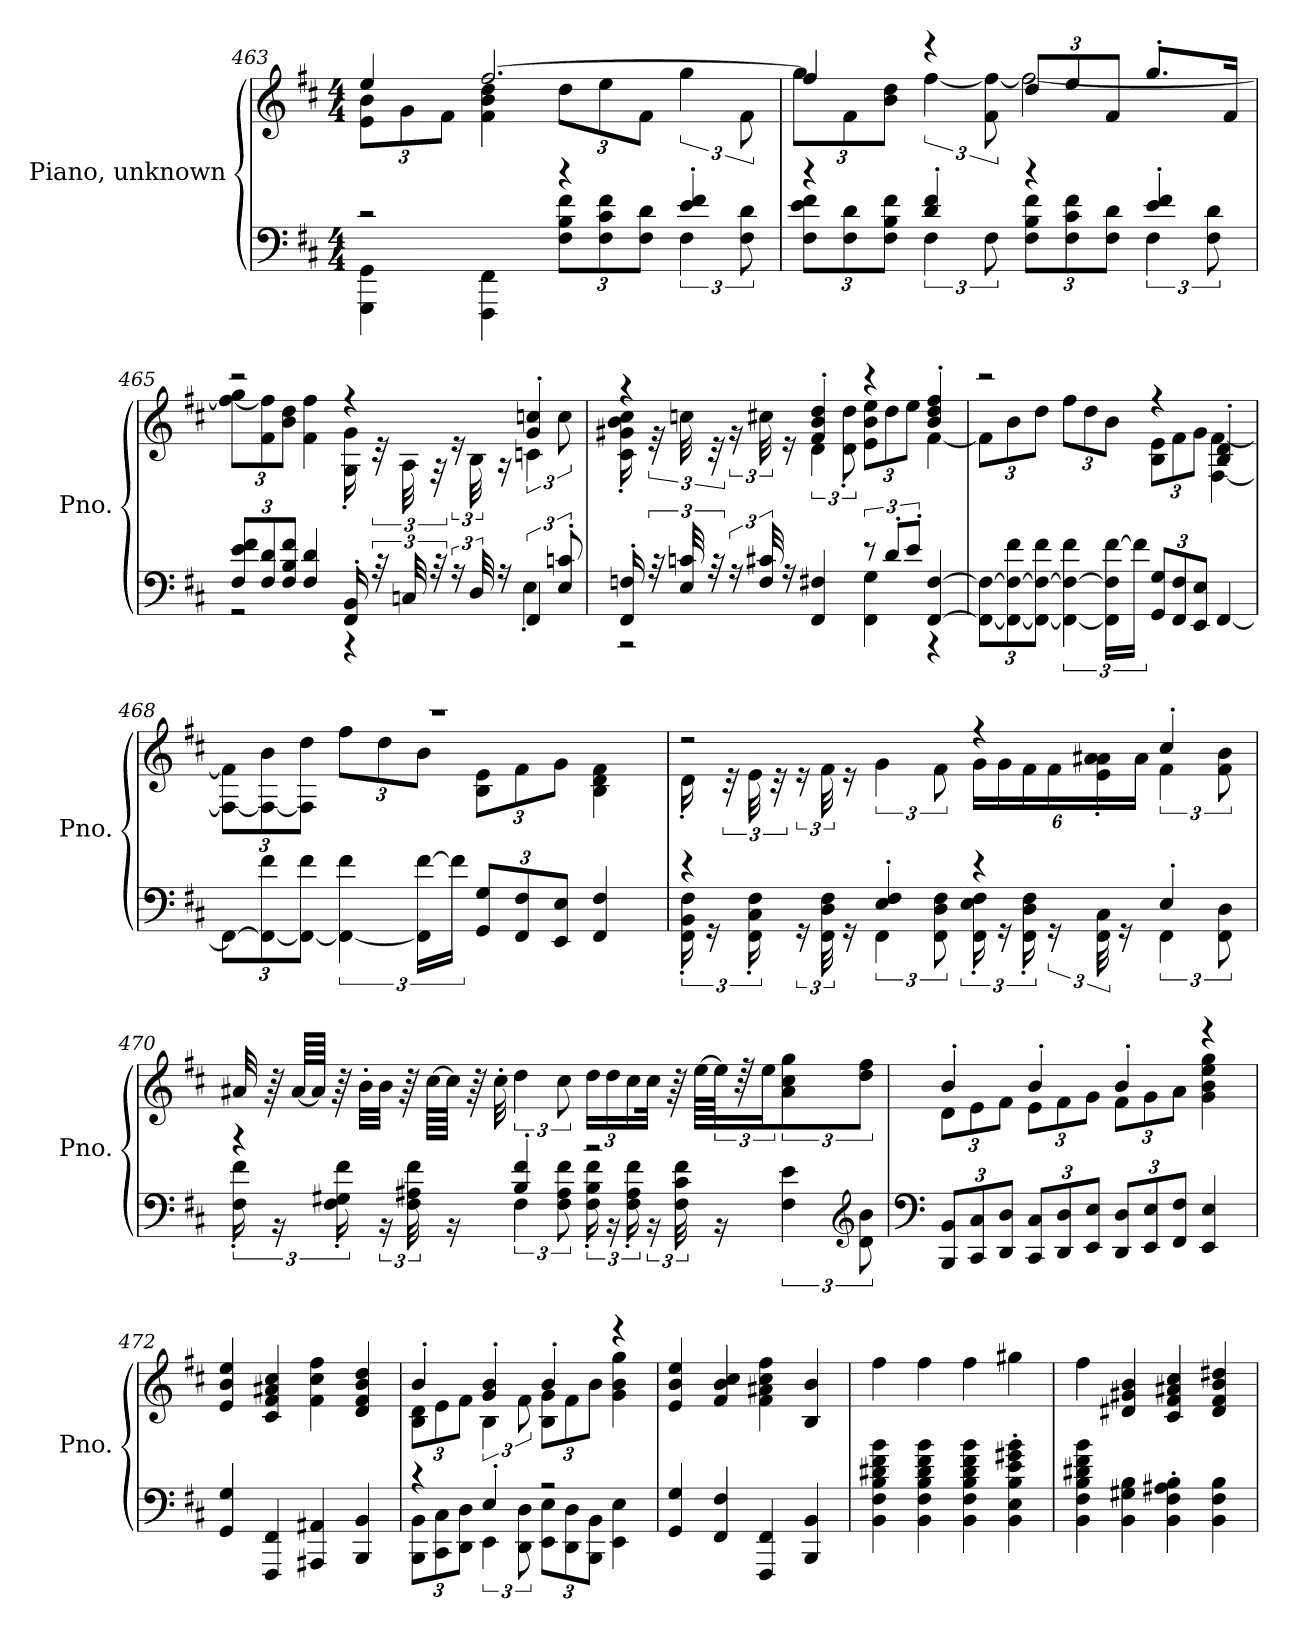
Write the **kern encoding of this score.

**kern	**kern
*part1	*part1
*staff2	*staff1
*I"Piano, unknown	*
*I'Pno.	*
*clefF4	*clefG2
*k[f#c#]	*k[f#c#]
*M4/4	*M4/4
=463	=463
*^	*^
*	*	*	*Xbrackettup
2r	4GGG\ 4GG\	4ee/	12e\ 12b\L
.	.	.	12g\
.	.	.	12f#\J
.	4FFF#\ 4FF#\	[2.ff#/	4f#\ 4b\ 4dd\
*	*Xbrackettup	*	*
4r	12F#\ 12B\ 12f#\L	.	12dd\L
.	12F#\ 12c#\ 12f#\	.	12ee\
.	12F#\ 12d\J	.	12f#\J
*	*brackettup	*	*brackettup
4e/' 4f#/'	6F#\	.	6gg\
.	12F#\ 12d\	.	12f#\
=464	=464	=464	=464
*	*Xbrackettup	*	*Xbrackettup
4r	12F#\ 12e\ 12f#\L	4ff#/]	12gg\L
.	12F#\ 12d\	.	12f#\
.	12F#\ 12B\ 12f#\J	.	12b\ 12dd\J
*	*brackettup	*	*brackettup
4d/' 4f#/'	6F#\	4r	[6ff#\
.	12F#\	.	12f#\ 12ff#\_
*	*Xbrackettup	*Xbrackettup	*
4r	12F#\ 12B\ 12f#\L	12dd/L	2ff#\_
.	12F#\ 12c#\ 12f#\	12ee/	.
.	12F#\ 12d\J	12f#/J	.
*	*brackettup	*	*
4e/' 4f#/'	6F#\	8.gg'/L	.
.	12F#\ 12d\	.	.
.	.	16f#/Jk	.
!!LO:LB:g=z	!!
=465	=465	=465	=465
*Xbrackettup	*	*	*
12F#/ 12e/ 12f#/L	2r	2r	12ff#\_ 12gg\L
12F#/ 12d/	.	.	12f#\ 12ff#\]
12F#/ 12B/ 12f#/J	.	.	12b\ 12dd\J
4F#/ 4d/	.	.	4f#\ 4ff#\
16FF#/' 16BB/'	4r	4r	16G\' 16g\'
*brackettup	*	*	*brackettup
48r	.	.	48r
48Cn/	.	.	48A\
48r	.	.	48r
24r	.	.	24r
48D/	.	.	48B\
16r	.	.	16r
6FF#/	4E'\	4g/' 4ccn/'	6cn\
12E/' 12cn/'	.	.	12cc\
=466	=466	=466	=466
16FF#/' 16Fn/'	2r	4r	16c#\' 16g#X\' 16b\' 16cc#\'
48r	.	.	48r
48E/ 48cn/	.	.	48ccn\
48r	.	.	48r
24r	.	.	24r
48F/ 48c#X/	.	.	48cc#X\
16r	.	.	16r
4FF#/ 4F#X/	.	4f#/' 4b/' 4dd/'	6d\
.	.	.	12d\' 12dd\'
*	*	*	*Xbrackettup
12r	4FF#\ 4G\	4r	12e\ 12b\ 12ee\L
12d'/L	.	.	12dd\
12e'/J	.	.	12ee\J
[4FF#/ [4F#/	4r	4b/' 4dd/' 4ff#/'	[4f#\
*v	*v	*	*
!!LO:LB:g=z	!!
=467	=467	=467
*Xbrackettup	*	*
12FF#\_ 12F#\_L	2r	12f#\L]
12FF#\_ 12F#\_ 12f#\	.	12b\
12FF#\_ 12F#\_ 12f#\J	.	12dd\J
*brackettup	*	*
6FF#\_ 6F#\_ 6f#\	.	12ff#\L
.	.	12dd\
24FF#\] 24F#\] [24f#\LL	.	12b\J
24f#\JJ]	.	.
*Xbrackettup	*	*
12GG/ 12G/L	4r	12B\ 12e\L
12FF#/ 12F#/	.	12f#\
12EE/ 12E/J	.	12g\J
[4FF#/	4B/' 4d/'	[4F#\ [4f#\
=468	=468	=468
12FF#\L_	1r	12F#\_ 12f#\]L
12FF#\_ 12f#\	.	12F#\_ 12b\
12FF#\_ 12f#\J	.	12F#\] 12dd\J
*brackettup	*	*
6FF#\_ 6f#\	.	12ff#\L
.	.	12dd\
24FF#\] [24f#\LL	.	12b\J
24f#\JJ]	.	.
*Xbrackettup	*	*
12GG/ 12G/L	.	12B\ 12e\L
12FF#/ 12F#/	.	12f#\
12EE/ 12E/J	.	12g\J
4FF#/ 4F#/	.	4B\ 4d\ 4f#\
!!LO:LB:g=z	!!
=469	=469	=469
*^	*	*
*	*brackettup	*	*
4r	24FF#\' 24BB\' 24F#\'	2r	16d'\
.	24r	.	.
*	*	*	*brackettup
.	.	.	48r
.	24FF#\' 24C#\' 24F#\'	.	48e\
.	.	.	48r
.	24r	.	24r
.	48FF#\ 48D\ 48F#\	.	48f#\
.	16r	.	16r
4E/' 4F#/'	6FF#\	.	6g\
.	12FF#\ 12D\ 12F#\	.	12f#\
*	*	*	*Xbrackettup
4r	24FF#\' 24E\' 24F#\'	4r	24g\LL
.	24r	.	24g\
.	24FF#\' 24D\' 24F#\'	.	24f#\
.	24r	.	24f#\
.	48FF#\ 48C#\	.	24e\' 24a\' 24a#X\'
.	16r	.	.
.	.	.	24a#\JJ
*	*	*	*brackettup
4E'/	6FF#\	4cc#'/	6f#\
.	12FF#\ 12D\	.	12f#\ 12b\
*	*	*v	*v
!!LO:LB:g=z
=470	=470	=470
4r	24F#\' 24f#\'	32a#X/
.	.	64r
.	24r	.
.	.	[64a#/LLLL
.	.	64a#/JJJJ]
.	.	64r
.	24F#\' 24G#X\' 24f#\'	.
.	.	32b'\LLL
.	24r	32b\JJJ
.	.	64r
.	48F#\ 48A#X\ 48f#\	.
.	.	[64cc#\LLLL
.	16r	64cc#\JJJJ]
.	.	64r
.	.	32cc#'\
4B/' 4f#/'	6F#\	6dd\
.	12F#\ 12A#\ 12f#\	12cc#\
*	*	*Xbrackettup
2r	24F#\' 24B\' 24f#\'	24dd\LL
.	24r	24dd\
.	24F#\' 24A#\' 24f#\'	24cc#\
.	24r	32cc#\JJk
.	.	64r
.	48F#\ 48c#\ 48f#\	.
.	.	[64ee\LLLL
*	*	*brackettup
.	16r	96ee\JJJJ]
.	.	96r
.	.	24ee\
.	6F#\ 6e\	6a#\ 6cc#\ 6gg\
*clefG2	*	*
.	12d\ 12b\	12dd\ 12ff#\
*v	*v	*
=471	=471
*clefF4	*
*	*^
*Xbrackettup	*	*Xbrackettup
12BBB/ 12BB/L	4b'/	12d\L
12CC#/ 12C#/	.	12e\
12DD/ 12D/J	.	12f#\J
12CC#/ 12C#/L	4b'/	12e\L
12DD/ 12D/	.	12f#\
12EE/ 12E/J	.	12g\J
12DD/ 12D/L	4b'/	12f#\L
12EE/ 12E/	.	12g\
12FF#/ 12F#/J	.	12a\J
4EE/ 4E/	4r	4g\ 4b\ 4ee\ 4gg\
*	*v	*v
!!LO:LB:g=z
=472	=472
4GG/ 4G/	4e/ 4b/ 4ee/
4FFF#/ 4FF#/	4c#/ 4f#/ 4a#X/ 4cc#/
4AAA#X/ 4AA#X/	4f#\ 4cc#\ 4ff#\
4BBB/ 4BB/	4d/ 4f#/ 4b/ 4dd/
=473	=473
*^	*^
4r	12BBB\ 12BB\L	4b'/	12B\ 12d\L
.	12CC#\ 12C#\	.	12e\
.	12DD\ 12D\J	.	12f#\J
*	*brackettup	*	*brackettup
4E'/	6EE\	4g/' 4b/'	6B\
.	12DD\ 12D\	.	12f#\
*	*Xbrackettup	*	*Xbrackettup
2r	12EE\ 12E\L	4b'/	12B\ 12g\L
.	12DD\ 12D\	.	12f#\
.	12BBB\ 12BB\J	.	12b\J
.	4EE\ 4E\	4r	4g\ 4b\ 4gg\
*v	*v	*	*
*	*v	*v
=474	=474
4GG/ 4G/	4e/ 4b/ 4ee/
4FF#/ 4F#/	4f#/ 4b/ 4cc#/
4FFF#/ 4FF#/	4f#\ 4a#X\ 4cc#\ 4ff#\
4BBB/ 4BB/	4B/ 4b/
=475	=475
4BB\ 4F#\ 4B\ 4d#X\ 4f#\ 4b\	4ff#\
4BB\ 4F#\ 4B\ 4d#\ 4f#\ 4b\	4ff#\
4BB\ 4F#\ 4B\ 4d#\ 4f#\ 4b\	4ff#\
4BB\' 4E\' 4B\' 4e\' 4g#X\' 4b\'	4gg#X\
=476	=476
4BB\ 4F#\ 4B\ 4d#X\ 4f#\ 4b\	4ff#\
4BB\ 4G#X\ 4B\	4d#X/ 4g#X/ 4b/
4BB\' 4F#\' 4A#X\' 4B\'	4c#/ 4f#/ 4a#X/ 4cc#/
4BB\ 4F#\ 4B\	4d#/ 4f#/ 4b/ 4dd#X/
=	=
*-	*-
